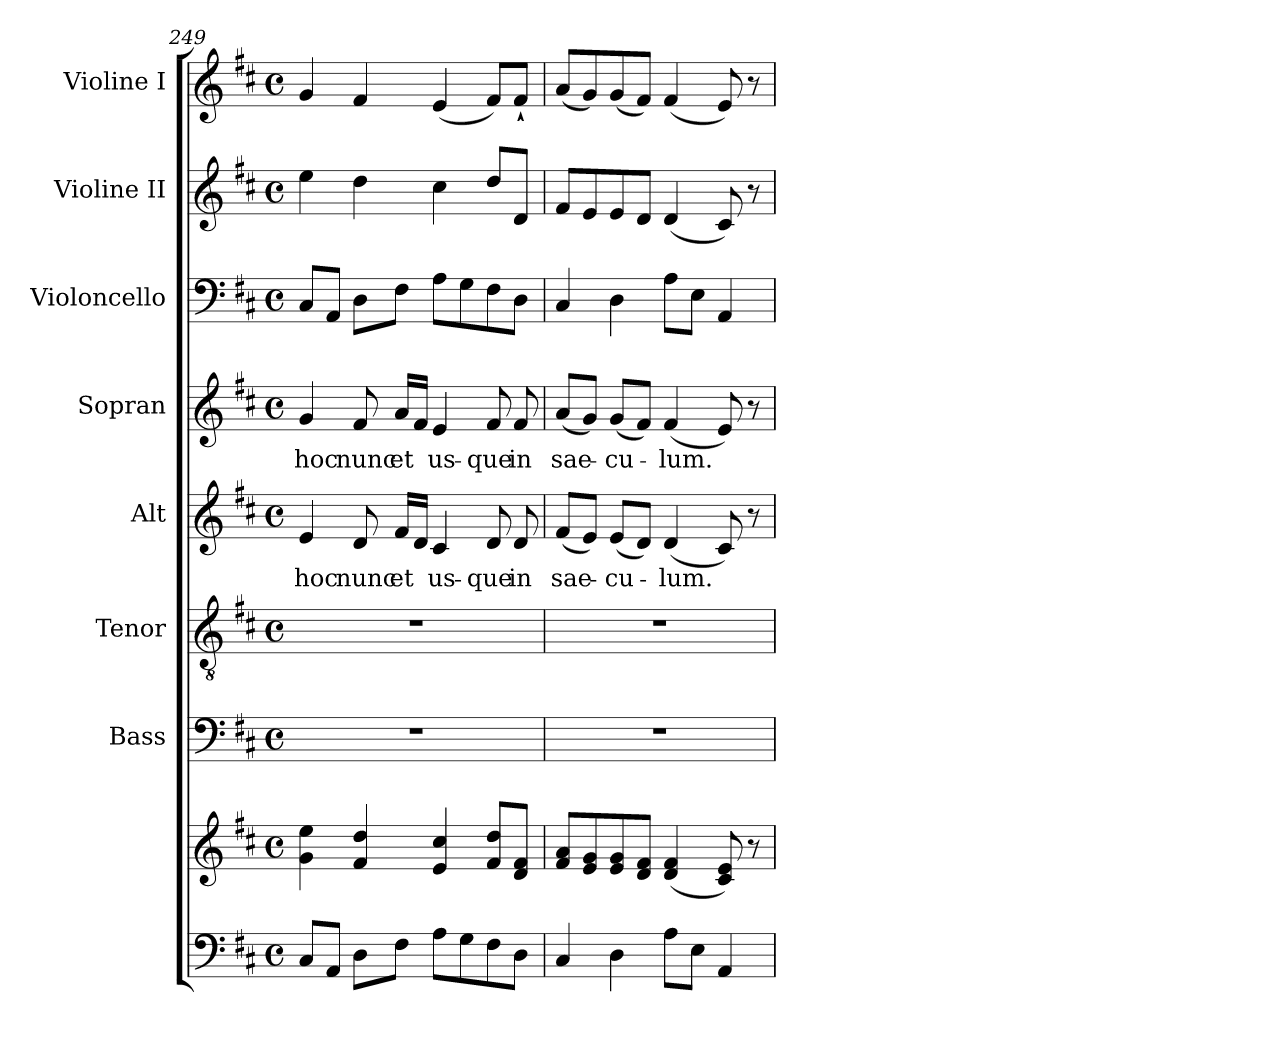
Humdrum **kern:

**kern	**kern	**kern	**kern	**kern	**text	**kern	**text	**kern	**kern	**kern
*part8	*part8	*part7	*part6	*part5	*part5	*part4	*part4	*part3	*part2	*part1
*staff9	*staff8	*staff7	*staff6	*staff5	*staff5	*staff4	*staff4	*staff3	*staff2	*staff1
*	*	*I"Bass	*I"Tenor	*I"Alt	*	*I"Sopran	*	*I"Violoncello	*I"Violine II	*I"Violine I
*	*	*I'B.	*I'T.	*I'A.	*	*I'S.	*	*I'Vc.	*I'Vl. II	*I'Vl. I
*clefF4	*clefG2	*clefF4	*clefGv2	*clefG2	*	*clefG2	*	*clefF4	*clefG2	*clefG2
*	*	*	*	*	*	*	*	*ITrd7c12	*	*
*k[f#c#]	*k[f#c#]	*k[f#c#]	*k[f#c#]	*k[f#c#]	*	*k[f#c#]	*	*k[f#c#]	*k[f#c#]	*k[f#c#]
*D:	*D:	*D:	*D:	*D:	*	*D:	*	*D:	*D:	*D:
*M4/4	*M4/4	*M4/4	*M4/4	*M4/4	*	*M4/4	*	*M4/4	*M4/4	*M4/4
*met(c)	*met(c)	*met(c)	*met(c)	*met(c)	*	*met(c)	*	*met(c)	*met(c)	*met(c)
=249	=249	=249	=249	=249	=249	=249	=249	=249	=249	=249
!	!	!	!	!	!LO:LY:b	!	!LO:LY:b	!	!	!
8C#/L	4g\ 4ee\	1r	1r	4e/	hoc	4g/	hoc	8CC#/L	4ee\	4g/
8AA/J	.	.	.	.	.	.	.	8AAA/J	.	.
!	!	!	!	!	!LO:LY:b	!	!LO:LY:b	!	!	!
8D\L	4f#/ 4dd/	.	.	8d/	nunc	8f#/	nunc	8DD\L	4dd\	4f#/
!	!	!	!	!	!LO:LY:b	!	!LO:LY:b	!	!	!
8F#\J	.	.	.	16f#/LL	et	16a/LL	et	8FF#\J	.	.
.	.	.	.	16d/JJ	.	16f#/JJ	.	.	.	.
!	!	!	!	!	!LO:LY:b	!	!LO:LY:b	!	!	!
8A\L	4e/ 4cc#/	.	.	4c#/	us-	4e/	us-	8AA\L	4cc#\	(<4e/
8G\	.	.	.	.	.	.	.	8GG\	.	.
!	!	!	!	!	!LO:LY:b	!	!LO:LY:b	!	!	!
8F#\	8f#/ 8dd/L	.	.	8d/	-que	8f#/	-que	8FF#\	8dd/L	8f#/L)
!	!	!	!	!	!LO:LY:b	!	!LO:LY:b	!	!	!
8D\J	8d/ 8f#/J	.	.	8d/	in	8f#/	in	8DD\J	8d/J	8f#`</J
=250	=250	=250	=250	=250	=250	=250	=250	=250	=250	=250
!	!	!	!	!	!LO:LY:b	!	!LO:LY:b	!	!	!
4C#/	8f#/ 8a/L	1r	1r	(<8f#/L	sae-	(<8a/L	sae-	4CC#/	8f#/L	(<8a/L
.	8e/ 8g/	.	.	8e/J)	.	8g/J)	.	.	8e/	8g/)
!	!	!	!	!	!LO:LY:b	!	!LO:LY:b	!	!	!
4D\	8e/ 8g/	.	.	(<8e/L	-cu-	(<8g/L	-cu-	4DD\	8e/	(<8g/
.	8d/ 8f#/J	.	.	8d/J)	.	8f#/J)	.	.	8d/J	8f#/J)
!	!	!	!	!	!LO:LY:b	!	!LO:LY:b	!	!	!
8A\L	(<4d/ 4f#/	.	.	(<4d/	-lum.	(<4f#/	-lum.	8AA\L	(<4d/	(<4f#/
8E\J	.	.	.	.	.	.	.	8EE\J	.	.
4AA/	8c#/ 8e/)	.	.	8c#/)	.	8e/)	.	4AAA/	8c#/)	8e/)
.	8r	.	.	8r	.	8r	.	.	8r	8r
=	=	=	=	=	=	=	=	=	=	=
*-	*-	*-	*-	*-	*-	*-	*-	*-	*-	*-
